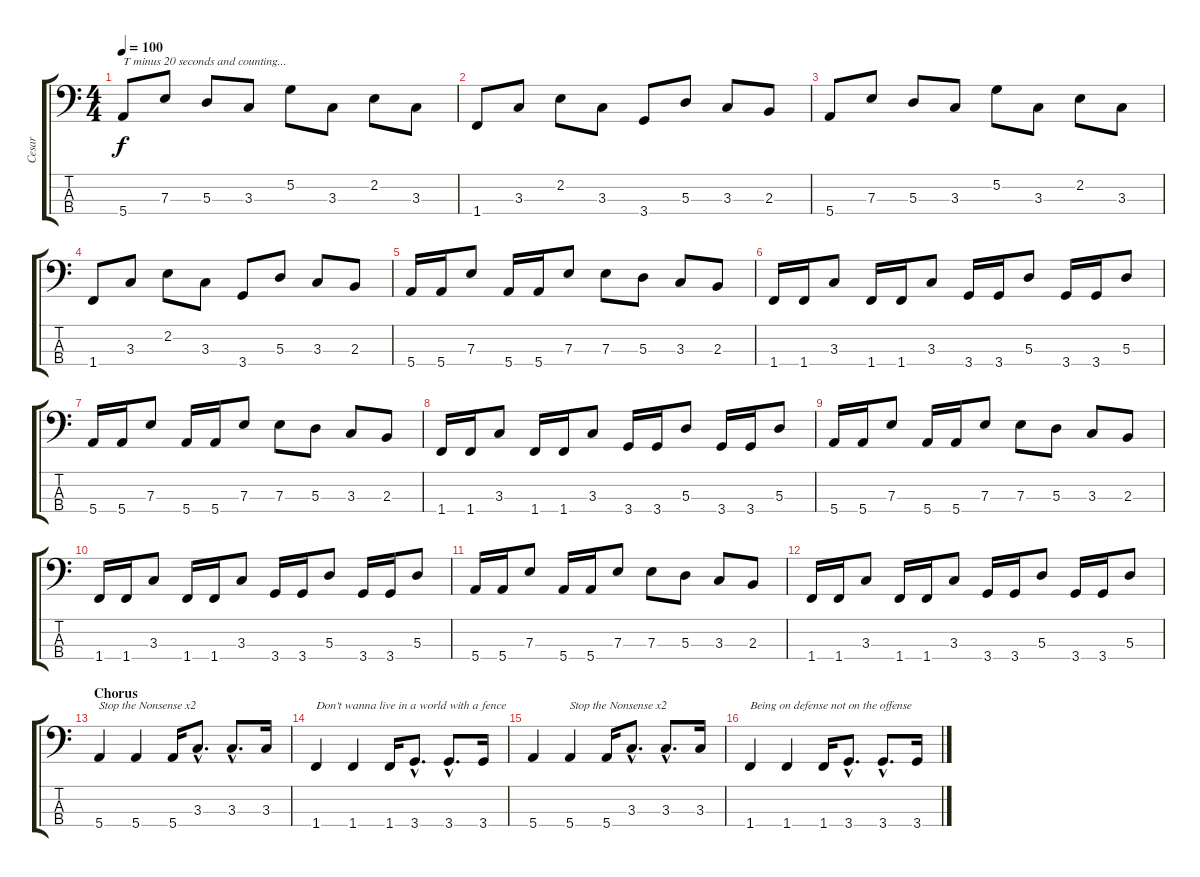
\track ("Cesar" "Cesar") {instrument slapbass1}
\staff {score tabs}
\tuning (G2 D2 A1 E1) {hide}
\ts (4 4)
\tempo 100
\clef f4
\ks c
5.4.8{txt "T minus 20 seconds and counting..." dy f volume 12 instrument slapbass1} 7.3.8 5.3.8 3.3.8 5.2.8 3.3.8 2.2.8 3.3.8 |
1.4.8 3.3.8 2.2.8 3.3.8 3.4.8 5.3.8 3.3.8 2.3.8 |
5.4.8 7.3.8 5.3.8 3.3.8 5.2.8 3.3.8 2.2.8 3.3.8 |
1.4.8 3.3.8 2.2.8 3.3.8 3.4.8 5.3.8 3.3.8 2.3.8 |
5.4.16{volume 10} 5.4.16 7.3.8 5.4.16 5.4.16 7.3.8 7.3.8 5.3.8 3.3.8 2.3.8 |
1.4.16 1.4.16 3.3.8 1.4.16 1.4.16 3.3.8 3.4.16 3.4.16 5.3.8 3.4.16 3.4.16 5.3.8 |
5.4.16 5.4.16 7.3.8 5.4.16 5.4.16 7.3.8 7.3.8 5.3.8 3.3.8 2.3.8 |
1.4.16 1.4.16 3.3.8 1.4.16 1.4.16 3.3.8 3.4.16 3.4.16 5.3.8 3.4.16 3.4.16 5.3.8 |
5.4.16 5.4.16 7.3.8 5.4.16 5.4.16 7.3.8 7.3.8 5.3.8 3.3.8 2.3.8 |
1.4.16 1.4.16 3.3.8 1.4.16 1.4.16 3.3.8 3.4.16 3.4.16 5.3.8 3.4.16 3.4.16 5.3.8 |
5.4.16 5.4.16 7.3.8 5.4.16 5.4.16 7.3.8 7.3.8 5.3.8 3.3.8 2.3.8 |
1.4.16 1.4.16 3.3.8 1.4.16 1.4.16 3.3.8 3.4.16 3.4.16 5.3.8 3.4.16 3.4.16 5.3.8 |
\section ("" "Chorus")
5.4.4{txt "Stop the Nonsense x2" volume 10 instrument slapbass1} 5.4.4 5.4.16 3.3{hac}.8{d} 3.3{hac}.8{d} 3.3.16 |
1.4.4{txt "Don't wanna live in a world with a fence"} 1.4.4 1.4.16 3.4{hac}.8{d} 3.4{hac}.8{d} 3.4.16 |
5.4.4 5.4.4{txt "Stop the Nonsense x2"} 5.4.16 3.3{hac}.8{d} 3.3{hac}.8{d} 3.3.16 |
1.4.4{txt "Being on defense not on the offense"} 1.4.4 1.4.16 3.4{hac}.8{d} 3.4{hac}.8{d} 3.4.16
